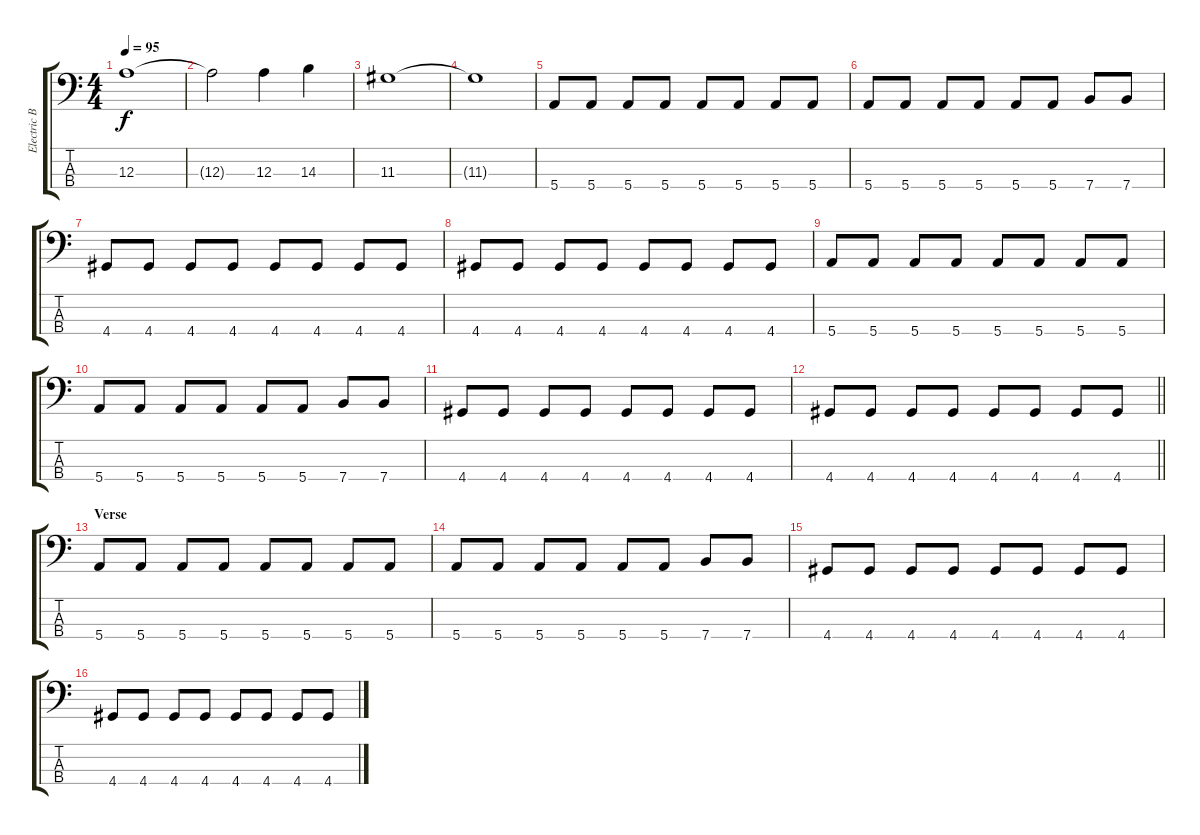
\track ("Electric Bass" "Electric B") {instrument electricbassfinger}
\staff {score tabs}
\tuning (G2 D2 A1 E1) {hide}
\ts (4 4)
\tempo 95
\clef f4
\ks c
12.3.1{dy f} |
12.3{t}.2 12.3.4 14.3.4 |
11.3.1 |
11.3{t}.1 |
5.4.8 5.4.8 5.4.8 5.4.8 5.4.8 5.4.8 5.4.8 5.4.8 |
5.4.8 5.4.8 5.4.8 5.4.8 5.4.8 5.4.8 7.4.8 7.4.8 |
4.4.8 4.4.8 4.4.8 4.4.8 4.4.8 4.4.8 4.4.8 4.4.8 |
4.4.8 4.4.8 4.4.8 4.4.8 4.4.8 4.4.8 4.4.8 4.4.8 |
5.4.8 5.4.8 5.4.8 5.4.8 5.4.8 5.4.8 5.4.8 5.4.8 |
5.4.8 5.4.8 5.4.8 5.4.8 5.4.8 5.4.8 7.4.8 7.4.8 |
4.4.8 4.4.8 4.4.8 4.4.8 4.4.8 4.4.8 4.4.8 4.4.8 |
\barLineRight lightlight
4.4.8 4.4.8 4.4.8 4.4.8 4.4.8 4.4.8 4.4.8 4.4.8 |
\section ("" "Verse")
5.4.8 5.4.8 5.4.8 5.4.8 5.4.8 5.4.8 5.4.8 5.4.8 |
5.4.8 5.4.8 5.4.8 5.4.8 5.4.8 5.4.8 7.4.8 7.4.8 |
4.4.8 4.4.8 4.4.8 4.4.8 4.4.8 4.4.8 4.4.8 4.4.8 |
4.4.8 4.4.8 4.4.8 4.4.8 4.4.8 4.4.8 4.4.8 4.4.8
